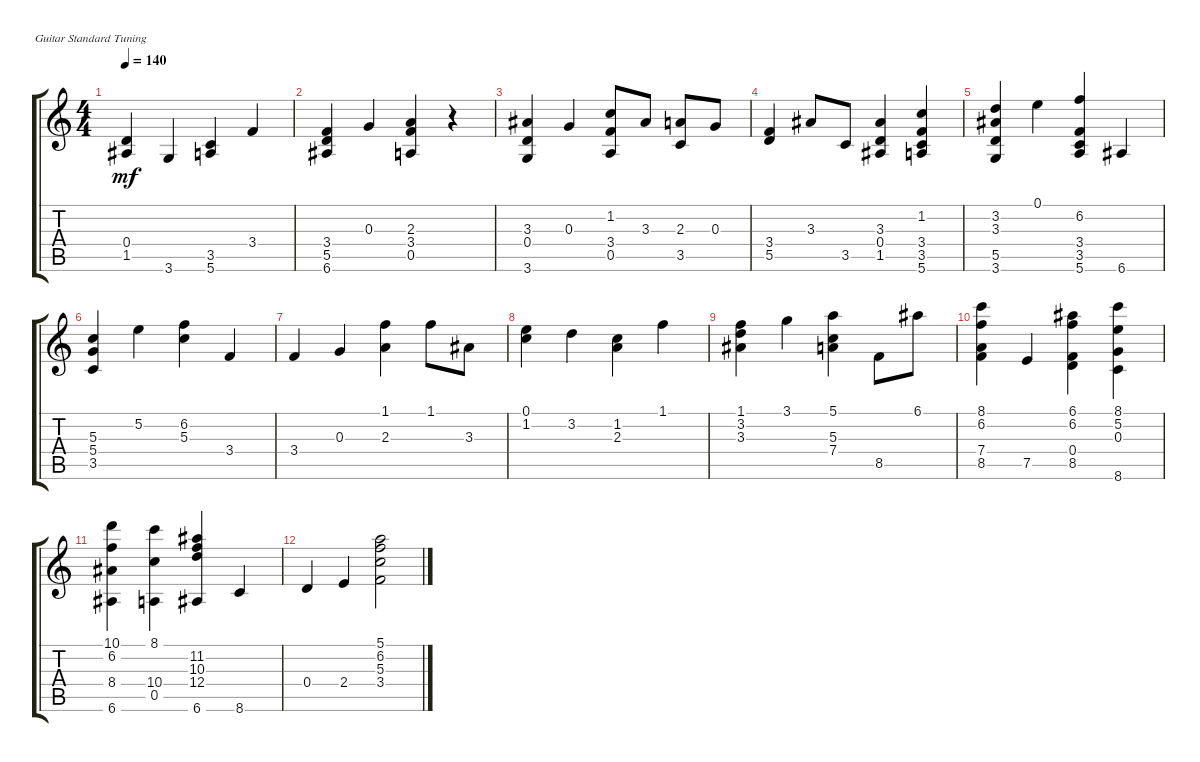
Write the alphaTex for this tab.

\defaultSystemsLayout 4
\bracketExtendMode groupsimilarinstruments
\firstSystemTrackNameOrientation horizontal
\otherSystemsTrackNameOrientation horizontal
\track "" {instrument acousticguitarnylon}
\staff {score tabs}
\tuning (E4 B3 G3 D3 A2 E2)
\ts (4 4)
\tempo 140
\clef g2
\ks c
(0.4 1.5).4{dy mf} 3.6.4 (3.5 5.6).4 3.4.4 |
(3.4 5.5 6.6).4 0.3.4 (3.4 0.5 2.3).4 r.4 |
(3.3 0.4 3.6).4 0.3.4 (1.2 3.4 0.5).8 3.3.8 (2.3 3.5).8 0.3.8 |
(3.4 5.5).4 3.3.8 3.5.8 (3.3 0.4 1.5).4 (1.2 3.4 3.5 5.6).4 |
(3.2 3.3 5.5 3.6).4 0.1.4 (3.4 3.5 5.6 6.2).4 6.6.4 |
(5.3 5.4 3.5).4 5.2.4 (6.2 5.3).4 3.4.4 |
3.4.4 0.3.4 (1.1 2.3).4 1.1.8 3.3.8 |
(0.1 1.2).4 3.2.4 (1.2 2.3).4 1.1.4 |
(1.1 3.2 3.3).4 3.1.4 (5.1 5.3 7.4).4 8.5.8 6.1.8 |
(8.1 6.2 7.4 8.5).4 7.5.4 (6.1 6.2 8.5 0.4).4 (8.1 5.2 0.3 8.6).4 |
(10.1 6.2 8.4 6.6).4 (8.1 10.4 0.5).4 (11.2 10.3 12.4 6.6).4 8.6.4 |
0.4.4 2.4.4 (5.1 6.2 5.3 3.4).2
